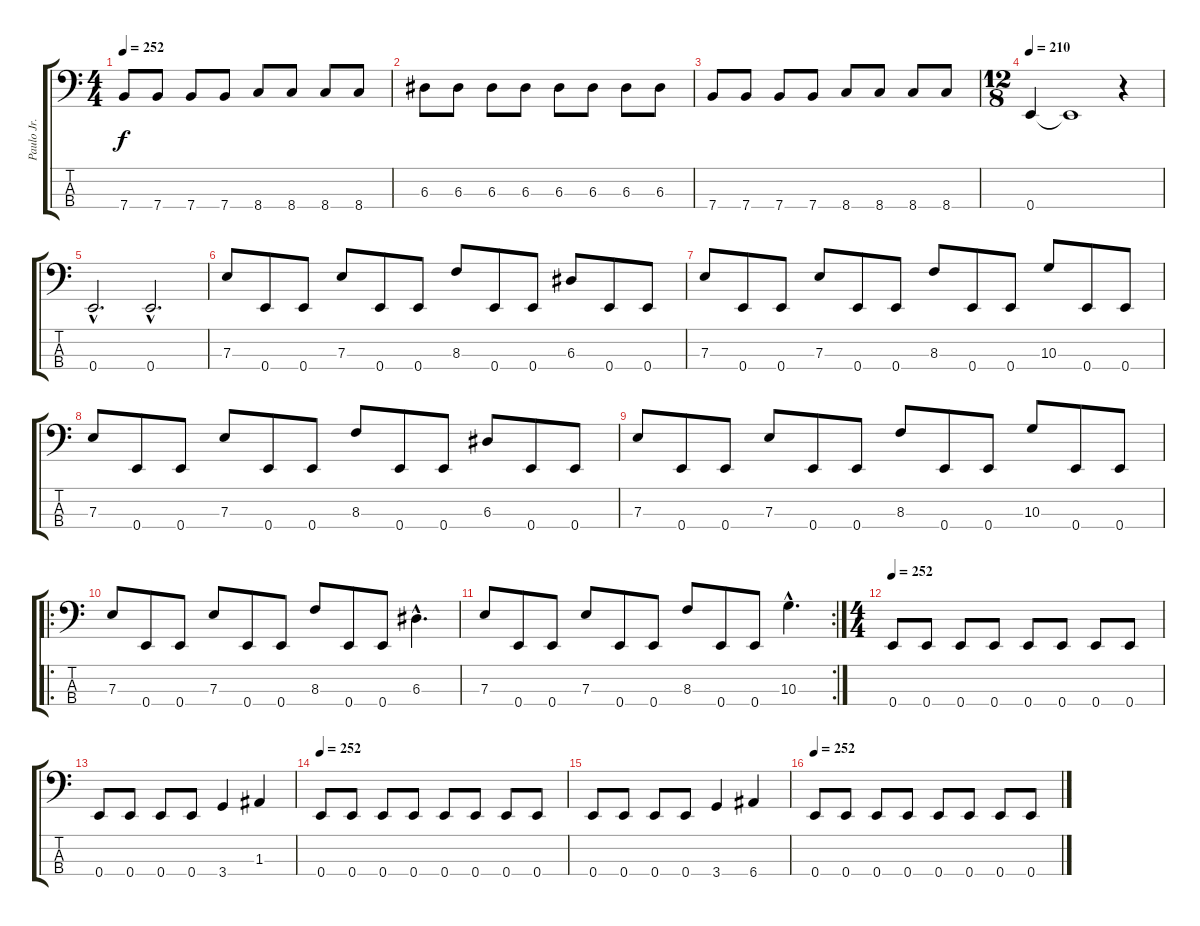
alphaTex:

\track ("Paulo Jr." "Paulo Jr.") {instrument electricbasspick}
\staff {score tabs}
\tuning (G2 D2 A1 E1) {hide}
\ts (4 4)
\tempo 252
\clef f4
\ks c
7.4.8{dy f} 7.4.8 7.4.8 7.4.8 8.4.8 8.4.8 8.4.8 8.4.8 |
6.3.8 6.3.8 6.3.8 6.3.8 6.3.8 6.3.8 6.3.8 6.3.8 |
7.4.8 7.4.8 7.4.8 7.4.8 8.4.8 8.4.8 8.4.8 8.4.8 |
\ts (12 8)
\tempo 210
0.4.4 0.4{t}.1 r.4 |
0.4{hac}.2{d} 0.4{hac}.2{d} |
7.3.8 0.4.8 0.4.8 7.3.8 0.4.8 0.4.8 8.3.8 0.4.8 0.4.8 6.3.8 0.4.8 0.4.8 |
7.3.8 0.4.8 0.4.8 7.3.8 0.4.8 0.4.8 8.3.8 0.4.8 0.4.8 10.3.8 0.4.8 0.4.8 |
7.3.8 0.4.8 0.4.8 7.3.8 0.4.8 0.4.8 8.3.8 0.4.8 0.4.8 6.3.8 0.4.8 0.4.8 |
7.3.8 0.4.8 0.4.8 7.3.8 0.4.8 0.4.8 8.3.8 0.4.8 0.4.8 10.3.8 0.4.8 0.4.8 |
\ro
7.3.8 0.4.8 0.4.8 7.3.8 0.4.8 0.4.8 8.3.8 0.4.8 0.4.8 6.3{hac}.4{d} |
\rc 2
7.3.8 0.4.8 0.4.8 7.3.8 0.4.8 0.4.8 8.3.8 0.4.8 0.4.8 10.3{hac}.4{d} |
\ts (4 4)
\tempo 252
0.4.8 0.4.8 0.4.8 0.4.8 0.4.8 0.4.8 0.4.8 0.4.8 |
0.4.8 0.4.8 0.4.8 0.4.8 3.4.4 1.3.4 |
\tempo 252
0.4.8 0.4.8 0.4.8 0.4.8 0.4.8 0.4.8 0.4.8 0.4.8 |
0.4.8 0.4.8 0.4.8 0.4.8 3.4.4 6.4.4 |
\tempo 252
0.4.8 0.4.8 0.4.8 0.4.8 0.4.8 0.4.8 0.4.8 0.4.8
